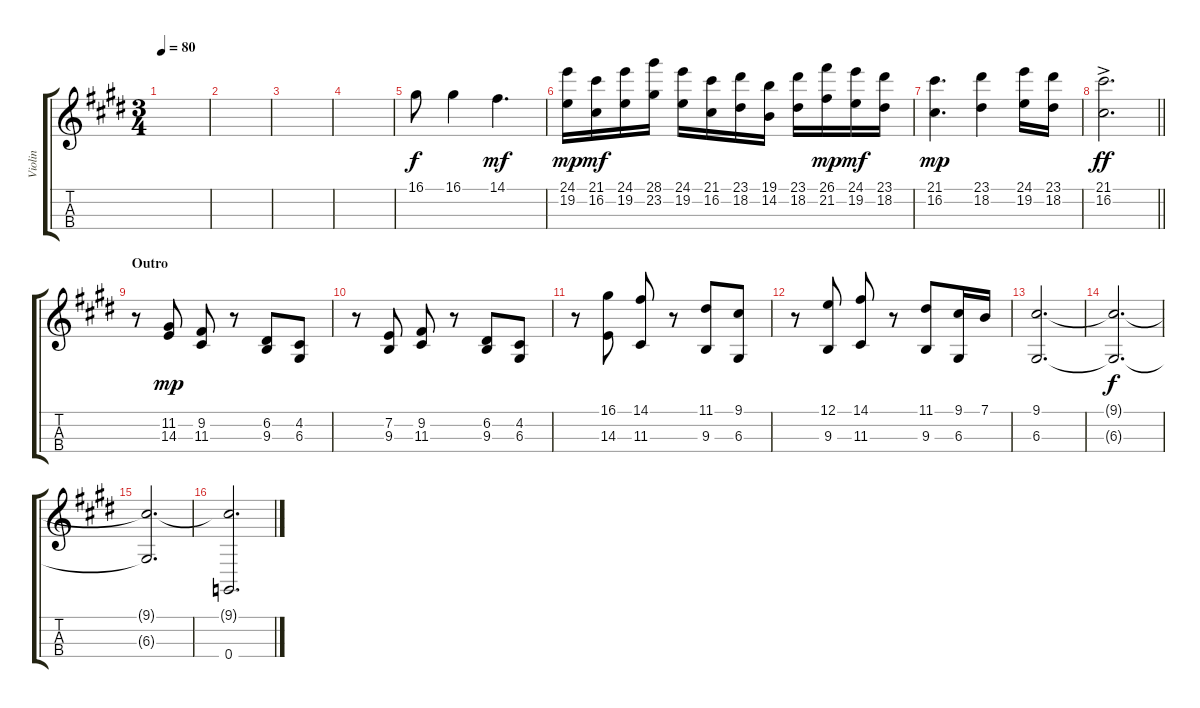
\track ("Violin" "Violin") {instrument synthstrings1}
\staff {score tabs}
\tuning (E4 A3 D3 G2) {hide}
\ts (3 4)
\tempo 80
\clef g2
\ks c#minor
|
|
|
|
16.1.8{dy f} 16.1.4 14.1.4{d dy mf} |
(24.1 19.2).16{dy mp} (21.1 16.2).16{dy mf} (24.1 19.2).16 (28.1 23.2).16 (24.1 19.2).16 (21.1 16.2).16 (23.1 18.2).16 (19.1 14.2).16 (23.1 18.2).16 (26.1 21.2).16{dy mp} (24.1 19.2).16{dy mf} (23.1 18.2).16 |
(21.1 16.2).4{d dy mp} (23.1 18.2).4 (24.1 19.2).16 (23.1 18.2).16 |
\barLineRight lightlight
(21.1{ac} 16.2{ac}).2{d dy ff} |
\section ("" "Outro")
r.8 (11.2 14.3).8{dy mp} (9.2 11.3).8 r.8 (6.2 9.3).8 (4.2 6.3).8 |
r.8 (7.2 9.3).8 (9.2 11.3).8 r.8 (6.2 9.3).8 (4.2 6.3).8 |
r.8 (16.1 14.3).8 (14.1 11.3).8 r.8 (11.1 9.3).8 (9.1 6.3).8 |
r.8 (12.1 9.3).8 (14.1 11.3).8 r.8 (11.1 9.3).8 (9.1 6.3).16 7.1.16 |
(9.1 6.3).2{d volume 1} |
(9.1{t} 6.3{t}).2{d dy f} |
(9.1{t} 6.3{t}).2{d} |
(9.1{t} 0.4).2{d}
